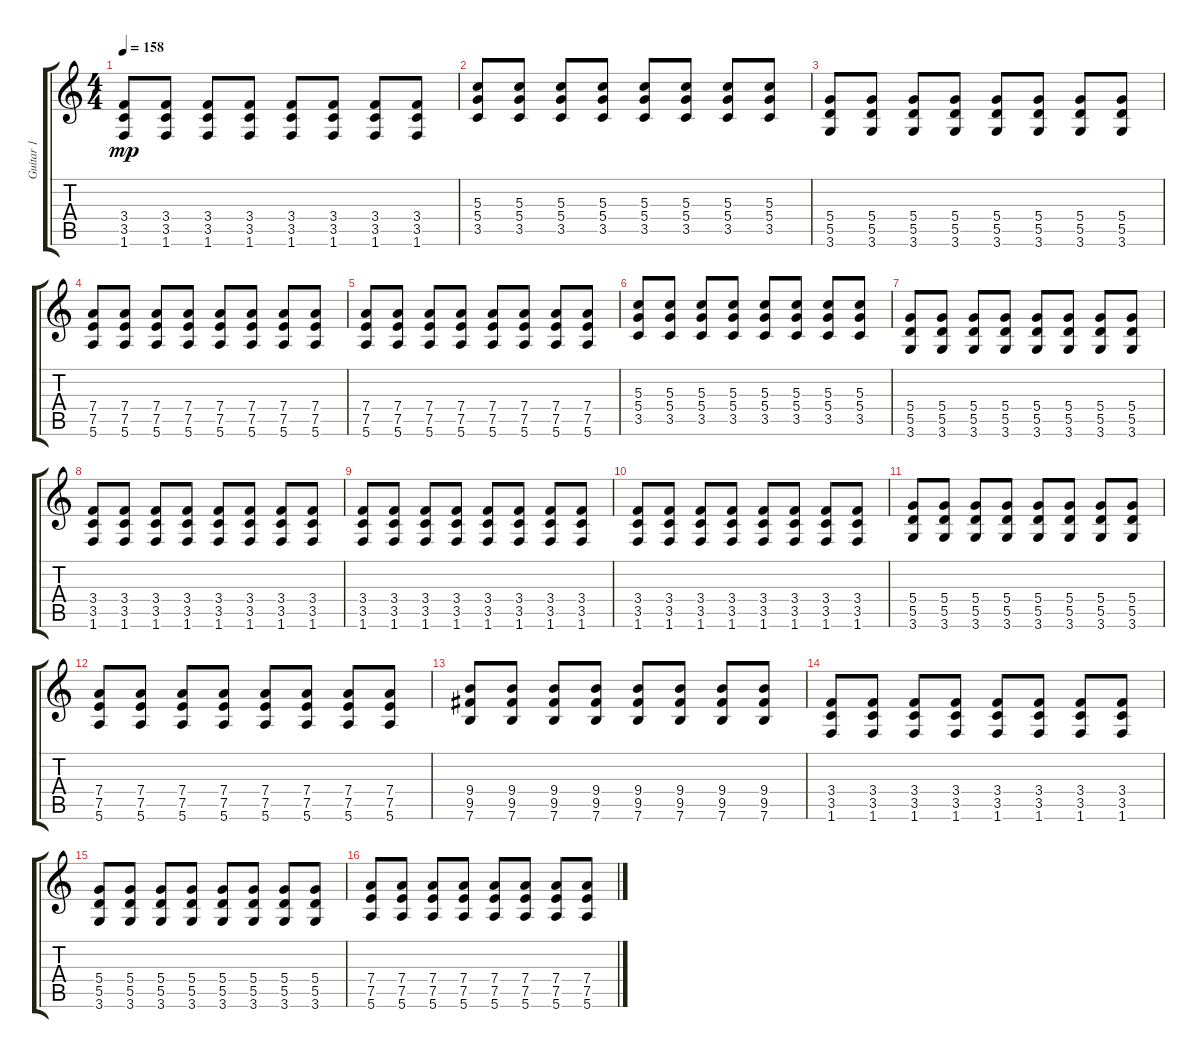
\track ("Guitar 1" "Guitar 1") {instrument distortionguitar}
\staff {score tabs}
\tuning (E4 B3 G3 D3 A2 E2) {hide}
\ts (4 4)
\tempo 158
\clef g2
\ks c
(3.4 3.5 1.6).8{dy mp} (3.4 3.5 1.6).8 (3.4 3.5 1.6).8 (3.4 3.5 1.6).8 (3.4 3.5 1.6).8 (3.4 3.5 1.6).8 (3.4 3.5 1.6).8 (3.4 3.5 1.6).8 |
(5.3 5.4 3.5).8 (5.3 5.4 3.5).8 (5.3 5.4 3.5).8 (5.3 5.4 3.5).8 (5.3 5.4 3.5).8 (5.3 5.4 3.5).8 (5.3 5.4 3.5).8 (5.3 5.4 3.5).8 |
(5.4 5.5 3.6).8 (5.4 5.5 3.6).8 (5.4 5.5 3.6).8 (5.4 5.5 3.6).8 (5.4 5.5 3.6).8 (5.4 5.5 3.6).8 (5.4 5.5 3.6).8 (5.4 5.5 3.6).8 |
(7.4 7.5 5.6).8 (7.4 7.5 5.6).8 (7.4 7.5 5.6).8 (7.4 7.5 5.6).8 (7.4 7.5 5.6).8 (7.4 7.5 5.6).8 (7.4 7.5 5.6).8 (7.4 7.5 5.6).8 |
(7.4 7.5 5.6).8 (7.4 7.5 5.6).8 (7.4 7.5 5.6).8 (7.4 7.5 5.6).8 (7.4 7.5 5.6).8 (7.4 7.5 5.6).8 (7.4 7.5 5.6).8 (7.4 7.5 5.6).8 |
(5.3 5.4 3.5).8 (5.3 5.4 3.5).8 (5.3 5.4 3.5).8 (5.3 5.4 3.5).8 (5.3 5.4 3.5).8 (5.3 5.4 3.5).8 (5.3 5.4 3.5).8 (5.3 5.4 3.5).8 |
(5.4 5.5 3.6).8 (5.4 5.5 3.6).8 (5.4 5.5 3.6).8 (5.4 5.5 3.6).8 (5.4 5.5 3.6).8 (5.4 5.5 3.6).8 (5.4 5.5 3.6).8 (5.4 5.5 3.6).8 |
(3.4 3.5 1.6).8 (3.4 3.5 1.6).8 (3.4 3.5 1.6).8 (3.4 3.5 1.6).8 (3.4 3.5 1.6).8 (3.4 3.5 1.6).8 (3.4 3.5 1.6).8 (3.4 3.5 1.6).8 |
(3.4 3.5 1.6).8 (3.4 3.5 1.6).8 (3.4 3.5 1.6).8 (3.4 3.5 1.6).8 (3.4 3.5 1.6).8 (3.4 3.5 1.6).8 (3.4 3.5 1.6).8 (3.4 3.5 1.6).8 |
(3.4 3.5 1.6).8 (3.4 3.5 1.6).8 (3.4 3.5 1.6).8 (3.4 3.5 1.6).8 (3.4 3.5 1.6).8 (3.4 3.5 1.6).8 (3.4 3.5 1.6).8 (3.4 3.5 1.6).8 |
(5.4 5.5 3.6).8 (5.4 5.5 3.6).8 (5.4 5.5 3.6).8 (5.4 5.5 3.6).8 (5.4 5.5 3.6).8 (5.4 5.5 3.6).8 (5.4 5.5 3.6).8 (5.4 5.5 3.6).8 |
(7.4 7.5 5.6).8 (7.4 7.5 5.6).8 (7.4 7.5 5.6).8 (7.4 7.5 5.6).8 (7.4 7.5 5.6).8 (7.4 7.5 5.6).8 (7.4 7.5 5.6).8 (7.4 7.5 5.6).8 |
(9.4 9.5 7.6).8 (9.4 9.5 7.6).8 (9.4 9.5 7.6).8 (9.4 9.5 7.6).8 (9.4 9.5 7.6).8 (9.4 9.5 7.6).8 (9.4 9.5 7.6).8 (9.4 9.5 7.6).8 |
(3.4 3.5 1.6).8 (3.4 3.5 1.6).8 (3.4 3.5 1.6).8 (3.4 3.5 1.6).8 (3.4 3.5 1.6).8 (3.4 3.5 1.6).8 (3.4 3.5 1.6).8 (3.4 3.5 1.6).8 |
(5.4 5.5 3.6).8 (5.4 5.5 3.6).8 (5.4 5.5 3.6).8 (5.4 5.5 3.6).8 (5.4 5.5 3.6).8 (5.4 5.5 3.6).8 (5.4 5.5 3.6).8 (5.4 5.5 3.6).8 |
(7.4 7.5 5.6).8 (7.4 7.5 5.6).8 (7.4 7.5 5.6).8 (7.4 7.5 5.6).8 (7.4 7.5 5.6).8 (7.4 7.5 5.6).8 (7.4 7.5 5.6).8 (7.4 7.5 5.6).8
